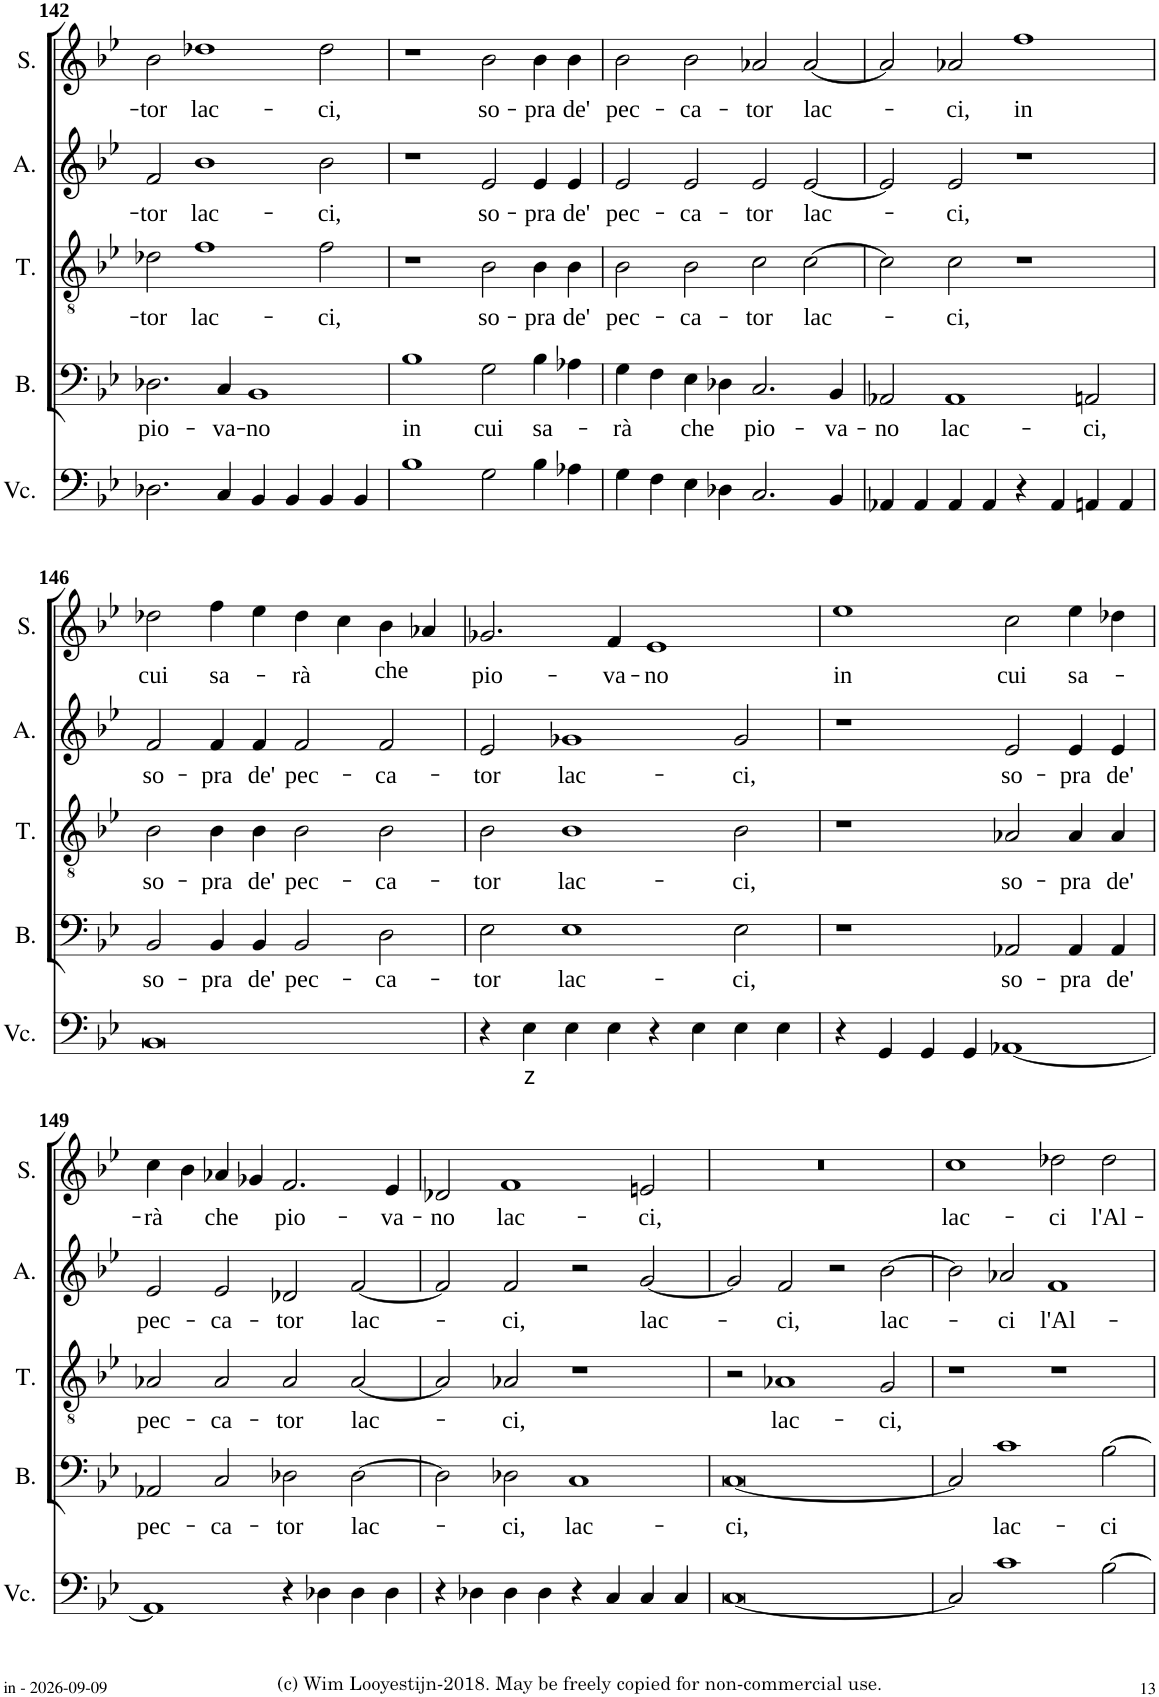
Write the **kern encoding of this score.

**kern	**text	**kern	**text	**kern	**text	**kern	**text	**kern	**text
*part5	*part5	*part4	*part4	*part3	*part3	*part2	*part2	*part1	*part1
*staff5	*staff5	*staff4	*staff4	*staff3	*staff3	*staff2	*staff2	*staff1	*staff1
*I"B.C.	*	*I"Basse	*	*I"Ténor	*	*I"Alto	*	*I"Soprano	*
*	*	*I'B.	*	*I'T.	*	*I'A.	*	*I'S.	*
!!LO:PB:g=z
*clefF4	*	*clefF4	*	*clefGv2	*	*clefG2	*	*clefG2	*
*k[b-e-]	*	*k[b-e-]	*	*k[b-e-]	*	*k[b-e-]	*	*k[b-e-]	*
*B-:	*	*B-:	*	*B-:	*	*B-:	*	*B-:	*
*M4/2	*	*M4/2	*	*M4/2	*	*M4/2	*	*M4/2	*
=142	=142	=142	=142	=142	=142	=142	=142	=142	=142
!	!	!	!LO:LY:b	!	!LO:LY:b	!	!LO:LY:b	!	!LO:LY:b
2.D-X\	.	2.D-X\	pio-	2d-X\	-tor	2f/	-tor	2b-\	-tor
!	!	!	!	!	!LO:LY:b	!	!LO:LY:b	!	!LO:LY:b
.	.	.	.	1f	lac-	1b-	lac-	1dd-X	lac-
!	!	!	!LO:LY:b	!	!	!	!	!	!
4C/	.	4C/	-va-	.	.	.	.	.	.
!	!	!	!LO:LY:b	!	!	!	!	!	!
4BB-/	.	1BB-	-no	.	.	.	.	.	.
4BB-/	.	.	.	.	.	.	.	.	.
!	!	!	!	!	!LO:LY:b	!	!LO:LY:b	!	!LO:LY:b
4BB-/	.	.	.	2f\	-ci,	2b-\	-ci,	2dd-\	-ci,
4BB-/	.	.	.	.	.	.	.	.	.
=143	=143	=143	=143	=143	=143	=143	=143	=143	=143
!	!	!	!LO:LY:b	!	!	!	!	!	!
1B-	.	1B-	in	1r	.	1r	.	1r	.
!	!	!	!LO:LY:b	!	!LO:LY:b	!	!LO:LY:b	!	!LO:LY:b
2G\	.	2G\	cui	2B-\	so-	2e-/	so-	2b-\	so-
!	!	!	!LO:LY:b	!	!LO:LY:b	!	!LO:LY:b	!	!LO:LY:b
4B-\	.	4B-\	sa-	4B-\	-pra	4e-/	-pra	4b-\	-pra
!	!	!	!	!	!LO:LY:b	!	!LO:LY:b	!	!LO:LY:b
4A-X\	.	4A-X\	.	4B-\	de'	4e-/	de'	4b-\	de'
=144	=144	=144	=144	=144	=144	=144	=144	=144	=144
!	!	!	!LO:LY:b	!	!LO:LY:b	!	!LO:LY:b	!	!LO:LY:b
4G\	.	4G\	-rà	2B-\	pec-	2e-/	pec-	2b-\	pec-
4F\	.	4F\	.	.	.	.	.	.	.
!	!	!	!LO:LY:b	!	!LO:LY:b	!	!LO:LY:b	!	!LO:LY:b
4E-\	.	4E-\	che	2B-\	-ca-	2e-/	-ca-	2b-\	-ca-
4D-X\	.	4D-X\	.	.	.	.	.	.	.
!	!	!	!LO:LY:b	!	!LO:LY:b	!	!LO:LY:b	!	!LO:LY:b
2.C/	.	2.C/	pio-	2c\	-tor	2e-/	-tor	2a-X/	-tor
!	!	!	!	!	!LO:LY:b	!	!LO:LY:b	!	!LO:LY:b
.	.	.	.	[2c\	lac-	[2e-/	lac-	[2a-/	lac-
!	!	!	!LO:LY:b	!	!	!	!	!	!
4BB-/	.	4BB-/	-va-	.	.	.	.	.	.
=145	=145	=145	=145	=145	=145	=145	=145	=145	=145
!	!	!	!LO:LY:b	!	!	!	!	!	!
4AA-X/	.	2AA-X/	-no	2c\]	.	2e-/]	.	2a-/]	.
4AA-/	.	.	.	.	.	.	.	.	.
!	!	!	!LO:LY:b	!	!LO:LY:b	!	!LO:LY:b	!	!LO:LY:b
4AA-/	.	1AA-	lac-	2c\	-ci,	2e-/	-ci,	2a-X/	-ci,
4AA-/	.	.	.	.	.	.	.	.	.
!	!	!	!	!	!	!	!	!	!LO:LY:b
4r	.	.	.	1r	.	1r	.	1ff	in
4AA-/	.	.	.	.	.	.	.	.	.
!	!	!	!LO:LY:b	!	!	!	!	!	!
4AAn/	.	2AAn/	-ci,	.	.	.	.	.	.
4AA/	.	.	.	.	.	.	.	.	.
!!LO:LB:g=z
=146	=146	=146	=146	=146	=146	=146	=146	=146	=146
!	!	!	!LO:LY:b	!	!LO:LY:b	!	!LO:LY:b	!	!LO:LY:b
0BB-	.	2BB-/	so-	2B-\	so-	2f/	so-	2dd-X\	cui
!	!	!	!LO:LY:b	!	!LO:LY:b	!	!LO:LY:b	!	!LO:LY:b
.	.	4BB-/	-pra	4B-\	-pra	4f/	-pra	4ff\	sa-
!	!	!	!LO:LY:b	!	!LO:LY:b	!	!LO:LY:b	!	!
.	.	4BB-/	de'	4B-\	de'	4f/	de'	4ee-\	.
!	!	!	!LO:LY:b	!	!LO:LY:b	!	!LO:LY:b	!	!LO:LY:b
.	.	2BB-/	pec-	2B-\	pec-	2f/	pec-	4dd-\	-rà
.	.	.	.	.	.	.	.	4cc\	.
!	!	!	!LO:LY:b	!	!LO:LY:b	!	!LO:LY:b	!	!LO:LY:b
.	.	2D\	-ca-	2B-\	-ca-	2f/	-ca-	4b-\	che
.	.	.	.	.	.	.	.	4a-X/	.
=147	=147	=147	=147	=147	=147	=147	=147	=147	=147
!	!	!	!LO:LY:b	!	!LO:LY:b	!	!LO:LY:b	!	!LO:LY:b
4r	.	2E-\	-tor	2B-\	-tor	2e-/	-tor	2.g-X/	pio-
!	!LO:LY:b	!	!	!	!	!	!	!	!
4E-\	z	.	.	.	.	.	.	.	.
!	!	!	!LO:LY:b	!	!LO:LY:b	!	!LO:LY:b	!	!
4E-\	.	1E-	lac-	1B-	lac-	1g-X	lac-	.	.
!	!	!	!	!	!	!	!	!	!LO:LY:b
4E-\	.	.	.	.	.	.	.	4f/	-va-
!	!	!	!	!	!	!	!	!	!LO:LY:b
4r	.	.	.	.	.	.	.	1e-	-no
4E-\	.	.	.	.	.	.	.	.	.
!	!	!	!LO:LY:b	!	!LO:LY:b	!	!LO:LY:b	!	!
4E-\	.	2E-\	-ci,	2B-\	-ci,	2g-/	-ci,	.	.
4E-\	.	.	.	.	.	.	.	.	.
=148	=148	=148	=148	=148	=148	=148	=148	=148	=148
!	!	!	!	!	!	!	!	!	!LO:LY:b
4r	.	1r	.	1r	.	1r	.	1ee-	in
4GG/	.	.	.	.	.	.	.	.	.
4GG/	.	.	.	.	.	.	.	.	.
4GG/	.	.	.	.	.	.	.	.	.
!	!	!	!LO:LY:b	!	!LO:LY:b	!	!LO:LY:b	!	!LO:LY:b
[1AA-X	.	2AA-X/	so-	2A-X/	so-	2e-/	so-	2cc\	cui
!	!	!	!LO:LY:b	!	!LO:LY:b	!	!LO:LY:b	!	!LO:LY:b
.	.	4AA-/	-pra	4A-/	-pra	4e-/	-pra	4ee-\	sa-
!	!	!	!LO:LY:b	!	!LO:LY:b	!	!LO:LY:b	!	!
.	.	4AA-/	de'	4A-/	de'	4e-/	de'	4dd-X\	.
!!LO:LB:g=z
=149	=149	=149	=149	=149	=149	=149	=149	=149	=149
!	!	!	!LO:LY:b	!	!LO:LY:b	!	!LO:LY:b	!	!LO:LY:b
1AA-]	.	2AA-X/	pec-	2A-X/	pec-	2e-/	pec-	4cc\	-rà
.	.	.	.	.	.	.	.	4b-\	.
!	!	!	!LO:LY:b	!	!LO:LY:b	!	!LO:LY:b	!	!LO:LY:b
.	.	2C/	-ca-	2A-/	-ca-	2e-/	-ca-	4a-X/	che
.	.	.	.	.	.	.	.	4g-X/	.
!	!	!	!LO:LY:b	!	!LO:LY:b	!	!LO:LY:b	!	!LO:LY:b
4r	.	2D-X\	-tor	2A-/	-tor	2d-X/	-tor	2.f/	pio-
4D-X\	.	.	.	.	.	.	.	.	.
!	!	!	!LO:LY:b	!	!LO:LY:b	!	!LO:LY:b	!	!
4D-\	.	[2D-\	lac-	[2A-/	lac-	[2f/	lac-	.	.
!	!	!	!	!	!	!	!	!	!LO:LY:b
4D-\	.	.	.	.	.	.	.	4e-/	-va-
=150	=150	=150	=150	=150	=150	=150	=150	=150	=150
!	!	!	!	!	!	!	!	!	!LO:LY:b
4r	.	2D-\]	.	2A-/]	.	2f/]	.	2d-X/	-no
4D-X\	.	.	.	.	.	.	.	.	.
!	!	!	!LO:LY:b	!	!LO:LY:b	!	!LO:LY:b	!	!LO:LY:b
4D-\	.	2D-X\	-ci,	2A-X/	-ci,	2f/	-ci,	1f	lac-
4D-\	.	.	.	.	.	.	.	.	.
!	!	!	!LO:LY:b	!	!	!	!	!	!
4r	.	1C	lac-	1r	.	2r	.	.	.
4C/	.	.	.	.	.	.	.	.	.
!	!	!	!	!	!	!	!LO:LY:b	!	!LO:LY:b
4C/	.	.	.	.	.	[2g/	lac-	2en/	-ci,
4C/	.	.	.	.	.	.	.	.	.
=151	=151	=151	=151	=151	=151	=151	=151	=151	=151
!	!	!	!LO:LY:b	!	!	!	!	!	!
[0C	.	[0C	-ci,	2r	.	2g/]	.	0r	.
!	!	!	!	!	!LO:LY:b	!	!LO:LY:b	!	!
.	.	.	.	1A-X	lac-	2f/	-ci,	.	.
.	.	.	.	.	.	2r	.	.	.
!	!	!	!	!	!LO:LY:b	!	!LO:LY:b	!	!
.	.	.	.	2G/	-ci,	[2b-\	lac-	.	.
=152	=152	=152	=152	=152	=152	=152	=152	=152	=152
!	!	!	!	!	!	!	!	!	!LO:LY:b
2C/]	.	2C/]	.	1r	.	2b-\]	.	1cc	lac-
!	!	!	!LO:LY:b	!	!	!	!LO:LY:b	!	!
1c	.	1c	lac-	.	.	2a-X/	-ci	.	.
!	!	!	!	!	!	!	!LO:LY:b	!	!LO:LY:b
.	.	.	.	1r	.	1f	l'Al-	2dd-X\	-ci
!	!	!	!LO:LY:b	!	!	!	!	!	!LO:LY:b
[2B-\	.	[2B-\	-ci	.	.	.	.	2dd-\	l'Al-
=	=	=	=	=	=	=	=	=	=
*-	*-	*-	*-	*-	*-	*-	*-	*-	*-
